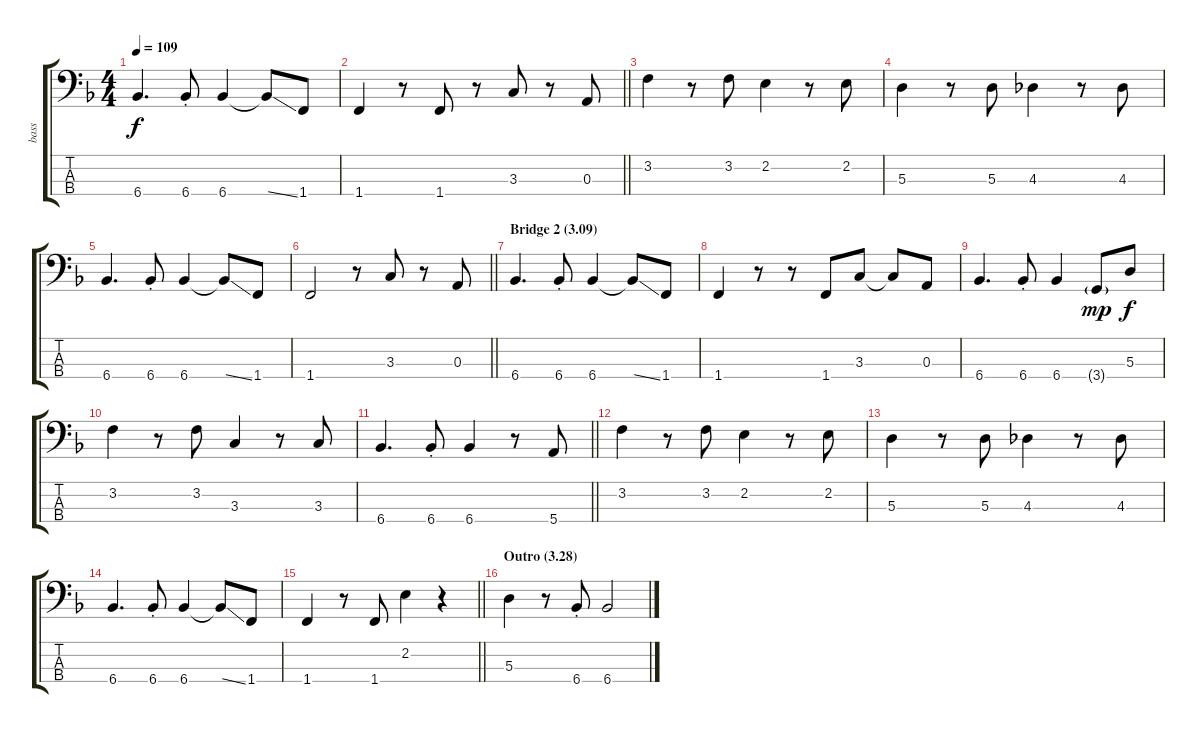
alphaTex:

\track ("bass" "bass") {instrument electricbassfinger}
\staff {score tabs}
\tuning (G2 D2 A1 E1) {hide}
\ts (4 4)
\tempo 109
\clef f4
\ks f
6.4.4{d dy f} 6.4{st}.8 6.4.4 6.4{ss t}.8 1.4.8 |
\barLineRight lightlight
1.4.4 r.8 1.4.8 r.8 3.3.8 r.8 0.3.8 |
3.2.4 r.8 3.2.8 2.2.4 r.8 2.2.8 |
5.3.4 r.8 5.3.8 4.3.4 r.8 4.3.8 |
6.4.4{d} 6.4{st}.8 6.4.4 6.4{ss t}.8 1.4.8 |
\barLineRight lightlight
1.4.2 r.8 3.3.8 r.8 0.3.8 |
\section ("" "Bridge 2 (3.09)")
6.4.4{d} 6.4{st}.8 6.4.4 6.4{ss t}.8 1.4.8 |
1.4.4 r.8 r.8 1.4.8 3.3.8 3.3{t}.8 0.3.8 |
6.4.4{d} 6.4{st}.8 6.4.4 3.4{g}.8{dy mp} 5.3.8{dy f} |
3.2.4 r.8 3.2.8 3.3.4 r.8 3.3.8 |
\barLineRight lightlight
6.4.4{d} 6.4{st}.8 6.4.4 r.8 5.4.8 |
3.2.4 r.8 3.2.8 2.2.4 r.8 2.2.8 |
5.3.4 r.8 5.3.8 4.3.4 r.8 4.3.8 |
6.4.4{d} 6.4{st}.8 6.4.4 6.4{ss t}.8 1.4.8 |
\barLineRight lightlight
1.4.4 r.8 1.4.8 2.2.4 r.4 |
\section ("" "Outro (3.28)")
5.3.4 r.8 6.4{st}.8 6.4.2
